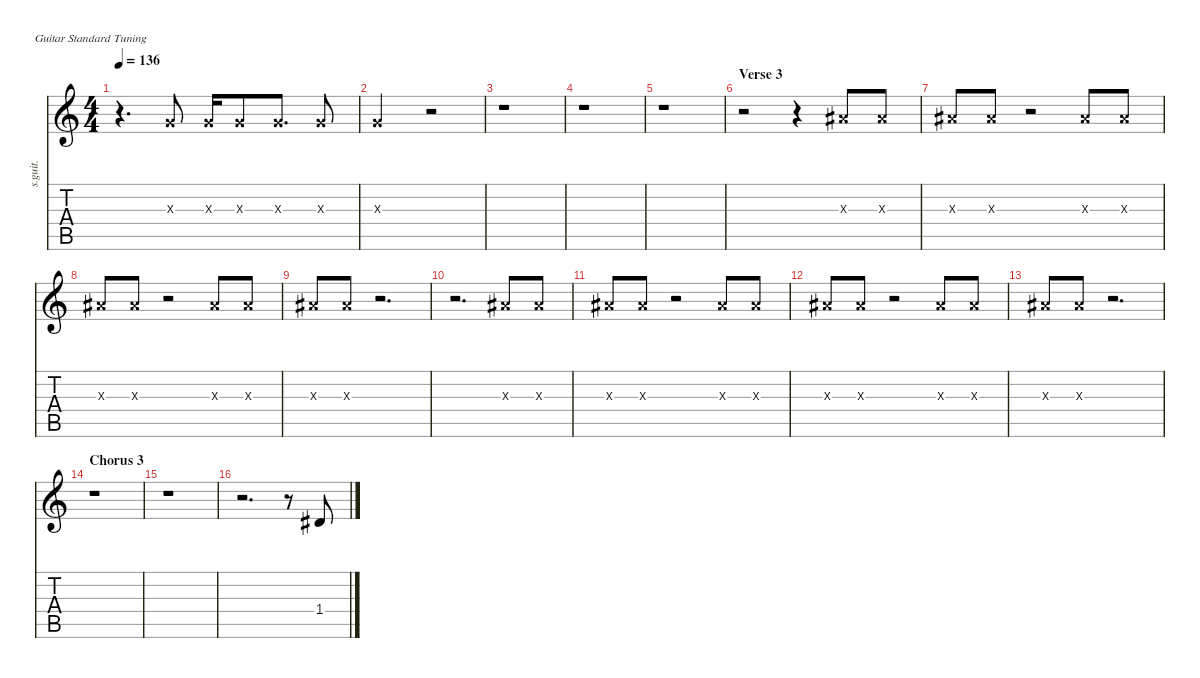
\defaultSystemsLayout 4
\hideDynamics
\bracketExtendMode nobrackets
\track ("Corey Taylor (Back  Vocals)" "s.guit.") {instrument baritonesax}
\staff {score tabs}
\tuning (E4 B3 G3 D3 A2 E2)
\displaytranspose 12
\ts (4 4)
\tempo 136
\clef g2
\ks c
r.4{d dy ff} 0.3{x}.8{lyrics (0 "") lyrics (1 "") lyrics (2 "") lyrics (3 "") lyrics (4 "")} 0.3{x}.16{lyrics (0 "") lyrics (1 "") lyrics (2 "") lyrics (3 "") lyrics (4 "")} 0.3{x}.8{lyrics (0 "") lyrics (1 "") lyrics (2 "") lyrics (3 "") lyrics (4 "")} 0.3{x}.8{d lyrics (0 "") lyrics (1 "") lyrics (2 "") lyrics (3 "") lyrics (4 "")} 0.3{x}.8{lyrics (0 "") lyrics (1 "") lyrics (2 "") lyrics (3 "") lyrics (4 "")} |
0.3{x}.2{lyrics (0 "") lyrics (1 "") lyrics (2 "") lyrics (3 "") lyrics (4 "")} r.2 |
r.1 |
r.1 |
r.1 |
\section ("" "Verse 3")
r.2 r.4 3.3{x acc #}.8{lyrics (0 "") lyrics (1 "") lyrics (2 "") lyrics (3 "") lyrics (4 "")} 3.3{x acc #}.8{lyrics (0 "") lyrics (1 "") lyrics (2 "") lyrics (3 "") lyrics (4 "")} |
3.3{x acc #}.8{lyrics (0 "") lyrics (1 "") lyrics (2 "") lyrics (3 "") lyrics (4 "")} 3.3{x acc #}.8{lyrics (0 "") lyrics (1 "") lyrics (2 "") lyrics (3 "") lyrics (4 "")} r.2 3.3{x acc #}.8{lyrics (0 "") lyrics (1 "") lyrics (2 "") lyrics (3 "") lyrics (4 "")} 3.3{x acc #}.8{lyrics (0 "") lyrics (1 "") lyrics (2 "") lyrics (3 "") lyrics (4 "")} |
3.3{x acc #}.8{lyrics (0 "") lyrics (1 "") lyrics (2 "") lyrics (3 "") lyrics (4 "")} 3.3{x acc #}.8{lyrics (0 "") lyrics (1 "") lyrics (2 "") lyrics (3 "") lyrics (4 "")} r.2 3.3{x acc #}.8{lyrics (0 "") lyrics (1 "") lyrics (2 "") lyrics (3 "") lyrics (4 "")} 3.3{x acc #}.8{lyrics (0 "") lyrics (1 "") lyrics (2 "") lyrics (3 "") lyrics (4 "")} |
3.3{x acc #}.8{lyrics (0 "") lyrics (1 "") lyrics (2 "") lyrics (3 "") lyrics (4 "")} 3.3{x acc #}.8{lyrics (0 "") lyrics (1 "") lyrics (2 "") lyrics (3 "") lyrics (4 "")} r.2{d} |
r.2{d} 3.3{x acc #}.8{lyrics (0 "") lyrics (1 "") lyrics (2 "") lyrics (3 "") lyrics (4 "")} 3.3{x acc #}.8{lyrics (0 "") lyrics (1 "") lyrics (2 "") lyrics (3 "") lyrics (4 "")} |
3.3{x acc #}.8{lyrics (0 "") lyrics (1 "") lyrics (2 "") lyrics (3 "") lyrics (4 "")} 3.3{x acc #}.8{lyrics (0 "") lyrics (1 "") lyrics (2 "") lyrics (3 "") lyrics (4 "")} r.2 3.3{x acc #}.8{lyrics (0 "") lyrics (1 "") lyrics (2 "") lyrics (3 "") lyrics (4 "")} 3.3{x acc #}.8{lyrics (0 "") lyrics (1 "") lyrics (2 "") lyrics (3 "") lyrics (4 "")} |
3.3{x acc #}.8{lyrics (0 "") lyrics (1 "") lyrics (2 "") lyrics (3 "") lyrics (4 "")} 3.3{x acc #}.8{lyrics (0 "") lyrics (1 "") lyrics (2 "") lyrics (3 "") lyrics (4 "")} r.2 3.3{x acc #}.8{lyrics (0 "") lyrics (1 "") lyrics (2 "") lyrics (3 "") lyrics (4 "")} 3.3{x acc #}.8{lyrics (0 "") lyrics (1 "") lyrics (2 "") lyrics (3 "") lyrics (4 "")} |
3.3{x acc #}.8{lyrics (0 "") lyrics (1 "") lyrics (2 "") lyrics (3 "") lyrics (4 "")} 3.3{x acc #}.8{lyrics (0 "") lyrics (1 "") lyrics (2 "") lyrics (3 "") lyrics (4 "")} r.2{d} |
\section ("" "Chorus 3")
r.1 |
r.1 |
r.2{d} r.8 1.4{acc #}.8{lyrics (0 "") lyrics (1 "") lyrics (2 "") lyrics (3 "") lyrics (4 "")}
